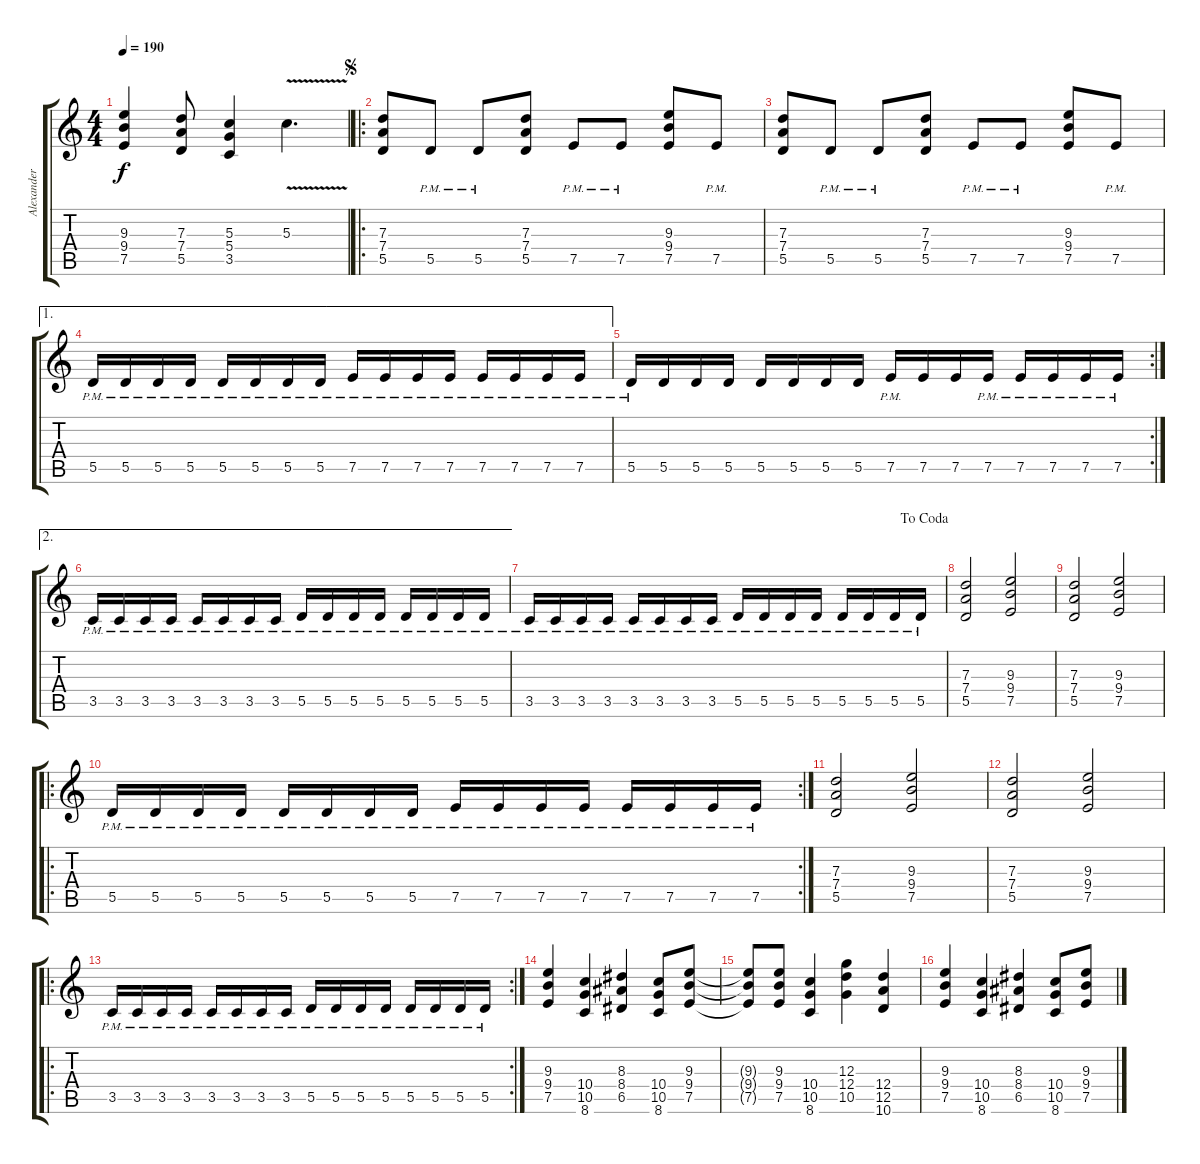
\track ("Alexander Kuoppala" "Alexander ") {instrument distortionguitar}
\staff {score tabs}
\tuning (E4 B3 G3 D3 A2 E2) {hide}
\ts (4 4)
\tempo 190
\clef g2
\ks c
(9.3{t} 9.4{t} 7.5{t}).4{dy f} (7.3 7.4 5.5).8 (5.3 5.4 3.5).4 5.3{v}.4{d} |
\ro
\jump segno
(7.3 7.4 5.5).8 5.5{pm}.8 5.5{pm}.8 (7.3 7.4 5.5).8 7.5{pm}.8 7.5{pm}.8 (9.3 9.4 7.5).8 7.5{pm}.8 |
(7.3 7.4 5.5).8 5.5{pm}.8 5.5{pm}.8 (7.3 7.4 5.5).8 7.5{pm}.8 7.5{pm}.8 (9.3 9.4 7.5).8 7.5{pm}.8 |
\ae 1
5.5{pm}.16 5.5{pm}.16 5.5{pm}.16 5.5{pm}.16 5.5{pm}.16 5.5{pm}.16 5.5{pm}.16 5.5{pm}.16 7.5{pm}.16 7.5{pm}.16 7.5{pm}.16 7.5{pm}.16 7.5{pm}.16 7.5{pm}.16 7.5{pm}.16 7.5{pm}.16 |
\rc 2
5.5{pm}.16 5.5.16 5.5.16 5.5.16 5.5.16 5.5.16 5.5.16 5.5.16 7.5{pm}.16 7.5.16 7.5.16 7.5{pm}.16 7.5{pm}.16 7.5{pm}.16 7.5{pm}.16 7.5{pm}.16 |
\ae 2
3.5{pm}.16 3.5{pm}.16 3.5{pm}.16 3.5{pm}.16 3.5{pm}.16 3.5{pm}.16 3.5{pm}.16 3.5{pm}.16 5.5{pm}.16 5.5{pm}.16 5.5{pm}.16 5.5{pm}.16 5.5{pm}.16 5.5{pm}.16 5.5{pm}.16 5.5{pm}.16 |
\jump dacoda
3.5{pm}.16 3.5{pm}.16 3.5{pm}.16 3.5{pm}.16 3.5{pm}.16 3.5{pm}.16 3.5{pm}.16 3.5{pm}.16 5.5{pm}.16 5.5{pm}.16 5.5{pm}.16 5.5{pm}.16 5.5{pm}.16 5.5{pm}.16 5.5{pm}.16 5.5{pm}.16 |
(7.3 7.4 5.5).2 (9.3 9.4 7.5).2 |
(7.3 7.4 5.5).2 (9.3 9.4 7.5).2 |
\ro
\rc 2
5.5{pm}.16 5.5{pm}.16 5.5{pm}.16 5.5{pm}.16 5.5{pm}.16 5.5{pm}.16 5.5{pm}.16 5.5{pm}.16 7.5{pm}.16 7.5{pm}.16 7.5{pm}.16 7.5{pm}.16 7.5{pm}.16 7.5{pm}.16 7.5{pm}.16 7.5{pm}.16 |
(7.3 7.4 5.5).2 (9.3 9.4 7.5).2 |
(7.3 7.4 5.5).2 (9.3 9.4 7.5).2 |
\ro
\rc 2
3.5{pm}.16 3.5{pm}.16 3.5{pm}.16 3.5{pm}.16 3.5{pm}.16 3.5{pm}.16 3.5{pm}.16 3.5{pm}.16 5.5{pm}.16 5.5{pm}.16 5.5{pm}.16 5.5{pm}.16 5.5{pm}.16 5.5{pm}.16 5.5{pm}.16 5.5{pm}.16 |
(9.3 9.4 7.5).4 (10.4 10.5 8.6).4 (8.3 8.4 6.5).4 (10.4 10.5 8.6).8 (9.3 9.4 7.5).8 |
(9.3{t} 9.4{t} 7.5{t}).8 (9.3 9.4 7.5).8 (10.4 10.5 8.6).4 (12.3 12.4 10.5).4 (12.4 12.5 10.6).4 |
(9.3 9.4 7.5).4 (10.4 10.5 8.6).4 (8.3 8.4 6.5).4 (10.4 10.5 8.6).8 (9.3 9.4 7.5).8
